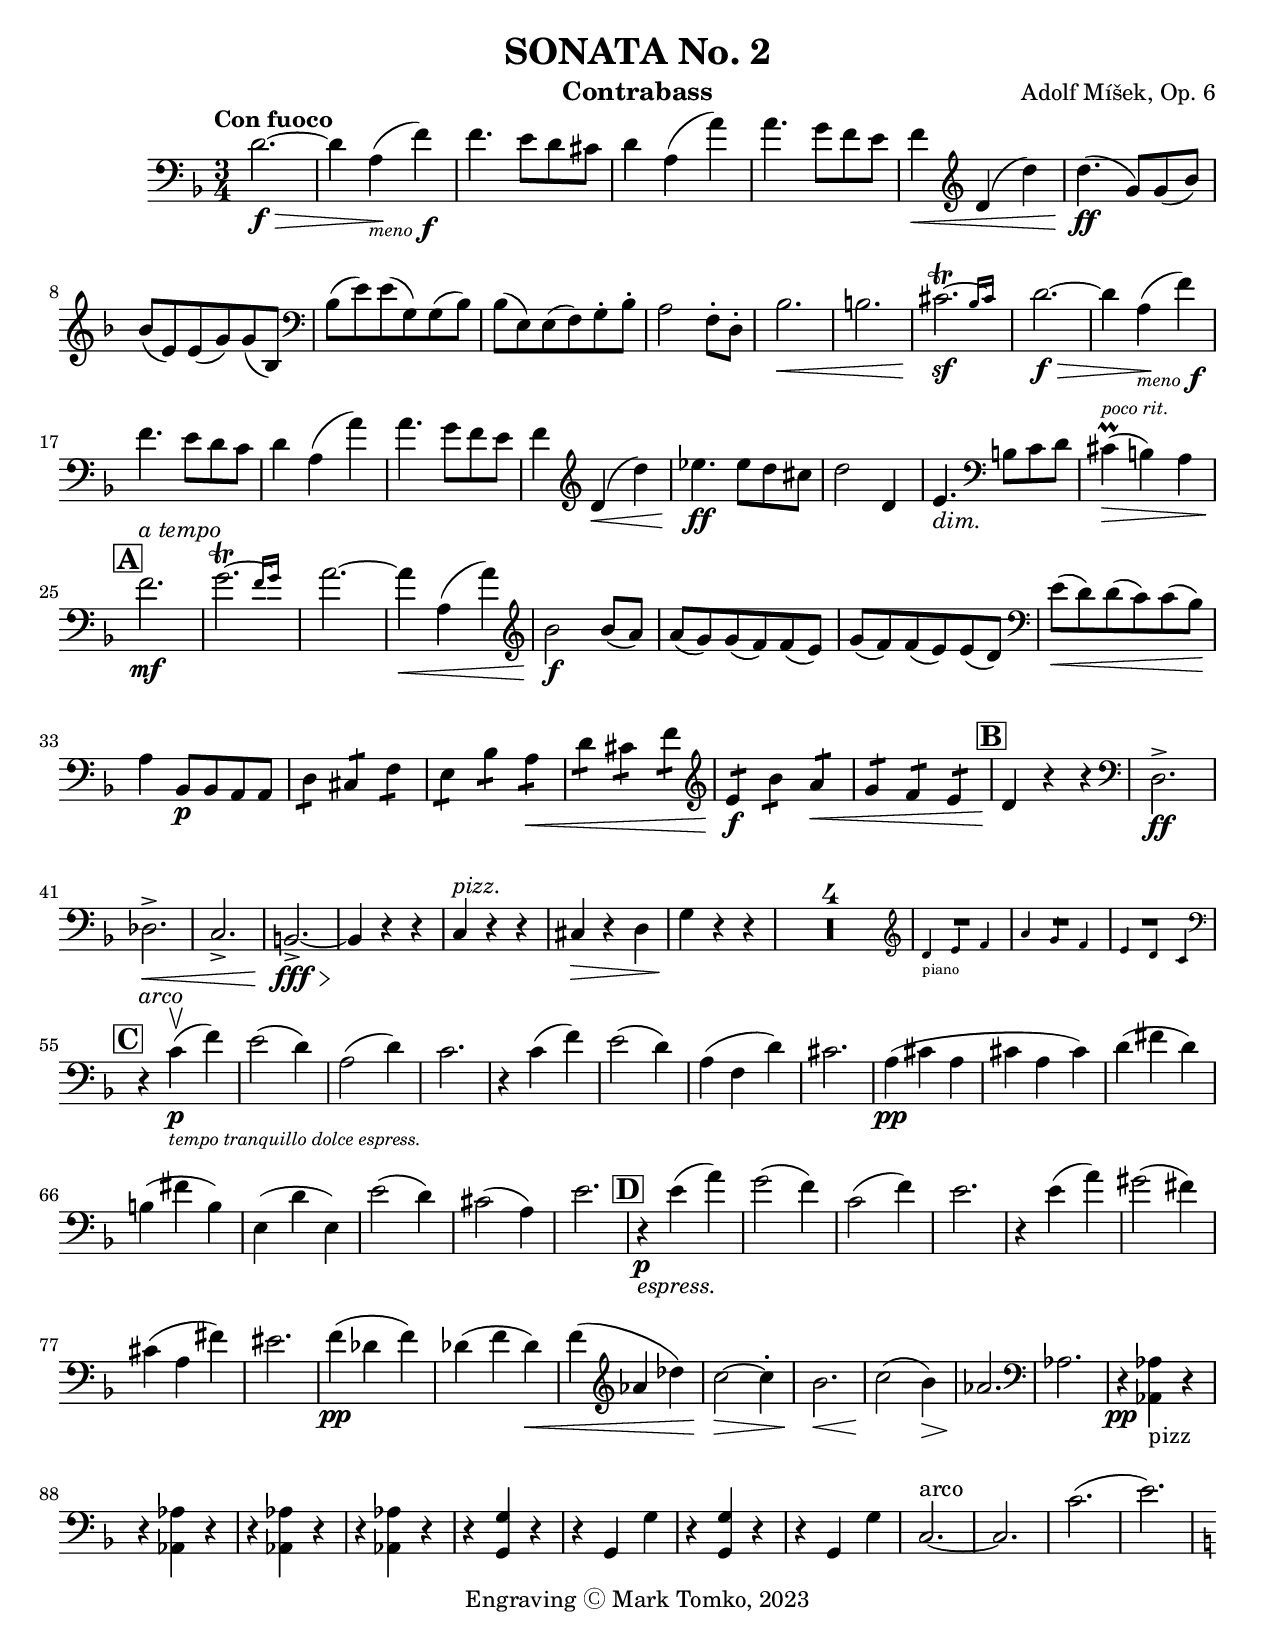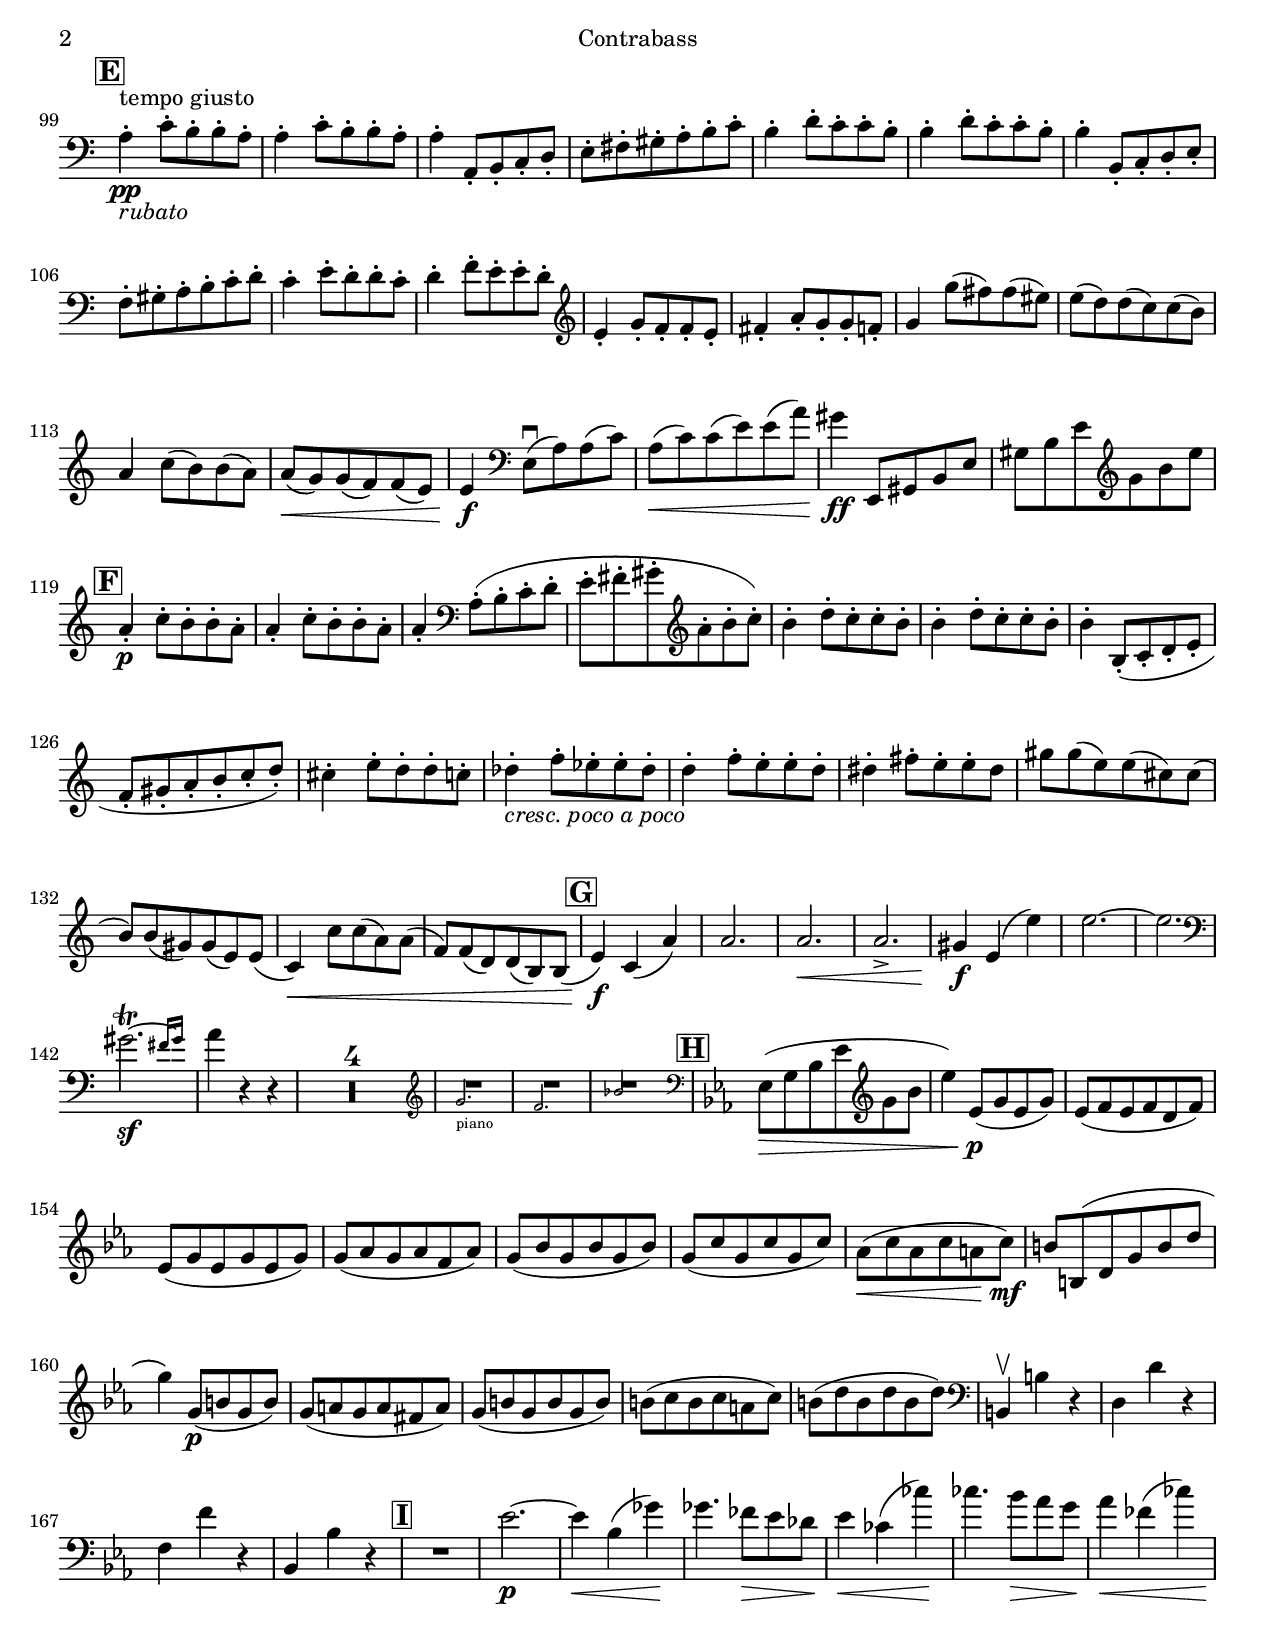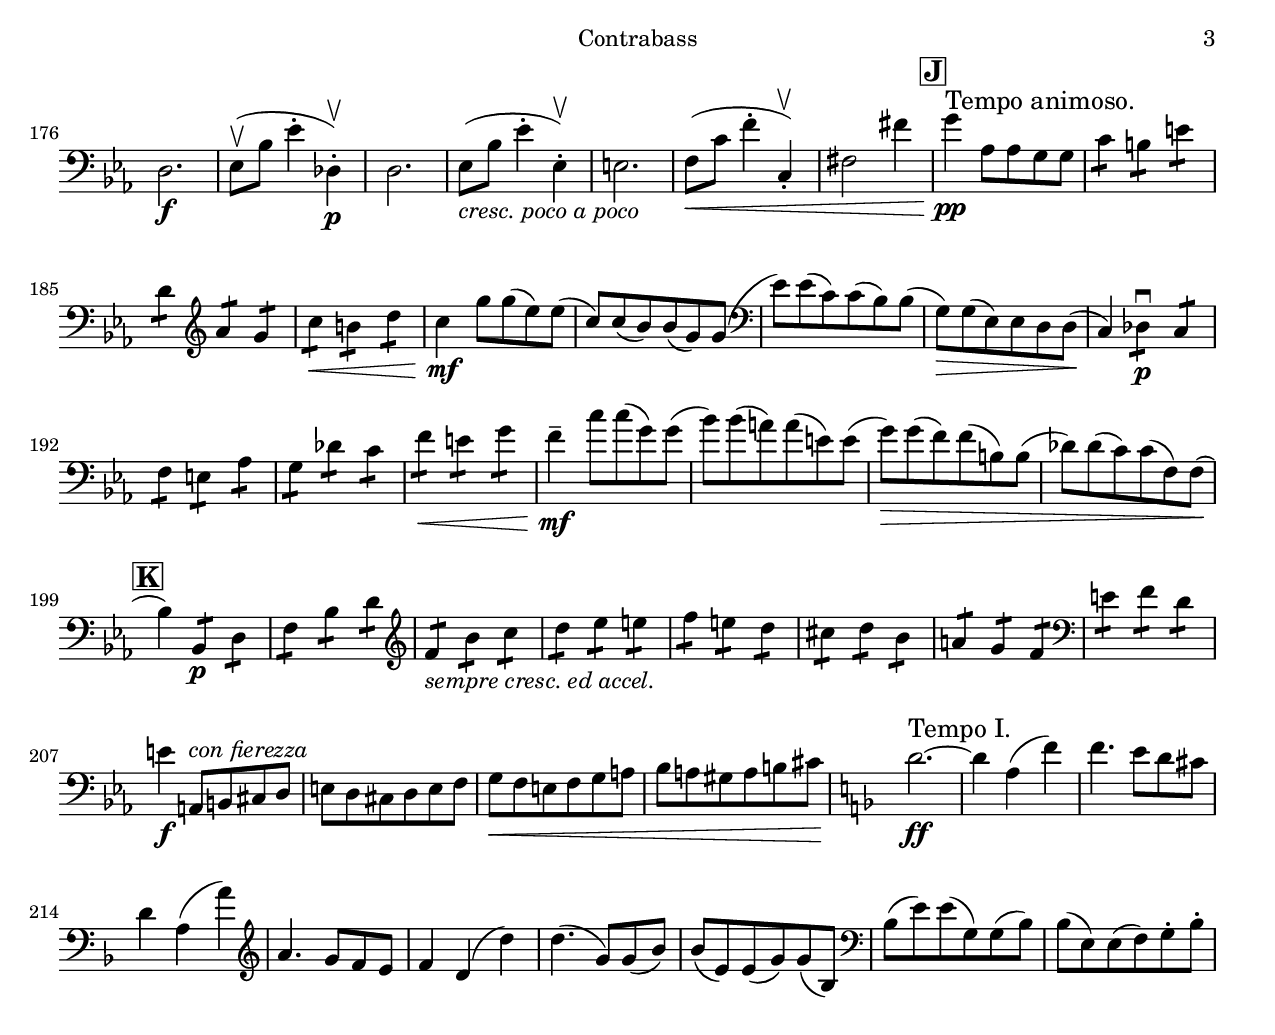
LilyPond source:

\version "2.24.3"

menoF = \markup { \tiny \italic meno \dynamic f }

\header {
  title = "SONATA No. 2"
  composer = "Adolf Míšek, Op. 6"
  instrument = "Contrabass"
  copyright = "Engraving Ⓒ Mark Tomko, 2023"
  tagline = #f
}

\paper {
  #(set-paper-size "letter")
}

\book {
  \score {
    \new Staff {
      \new Voice {
        \relative {
          \set Score.rehearsalMarkFormatter = #format-mark-box-alphabet
          \clef bass
          \time 3/4
          \key d \minor
          \tempo "Con fuoco"

          | d'2.~ \f\>
          | d4 a4_\menoF\! (f'4)
          | f4. e8 d8 cis8
          | d4 a4 (a'4)
          | a4. g8 f8 e8
          | f4\< \clef treble d4 (d'4)
          | d4.\ff (g,8) g8 (bes8) \break
          | bes8 (e,8) e8 (g8) g8 (bes,8)
          | \clef bass bes8 (e8) e8 (g,8) g8 (bes8)
          | bes8 (e,8) e8 (f8) g8-. bes8-.
          | a2 f8-. d8-.
          | bes'2.\<
          | b2.
          | \afterGrace cis2.~\trill\sf{ bes16 [cis] }
          | d2.~\f\>
          | d4 a4_\menoF\! (f'4) \break
          | f4. e8 d8 c8
          | d4 a4 (a'4)
          | a4. g8 f8 e8
          | f4 \clef treble d4\< (d'4)
          | ees4.\ff ees8 d8 cis8
          | d2 d,4
          | e4._\markup {\italic dim. } \clef bass b8 c8 d8
          | cis4^\markup{ \italic \tiny "poco rit." }\prall\> (b4) a4 \break
          | \mark \default f'2.\mf^\markup { \italic "a tempo" }
          | \afterGrace g2.~\trill { f16 [g] }
          | a2.~
          | a4\< a,4 (a'4)
          | \clef treble bes2\f bes8 (a8)
          | a8 (g8) g8 (f8) f8 (e8)
          | g8 (f8) f8 (e8) e8 (d8)
          | \clef bass e8\< (d8) d8 (c8) c8 (bes8)\! \break
          | a4 bes,8\p bes8 a8 a8
          | \repeat tremolo 2 d8 \repeat tremolo 2 cis8 \repeat tremolo 2 f8
          | \repeat tremolo 2 e8 \repeat tremolo 2 bes'8 \repeat tremolo 2 a8\<
          | \repeat tremolo 2 d8 \repeat tremolo 2 cis8 \repeat tremolo 2 f8
          | \clef treble \repeat tremolo 2 e8\f \repeat tremolo 2 bes'8 \repeat tremolo 2 a8\<
          | \repeat tremolo 2 g8 \repeat tremolo 2 f8 \repeat tremolo 2 e8
          | \mark \default d4\! r4 r4
          | \clef bass d,2.->\ff \break
          | des2.->\<
          | c2.->
          | b2.~->\fff\>
          | b4\! r4 r4
          | c4^\markup { \italic pizz. } r4 r4
          | cis4\> r4 d4
          | g4\! r4 r4
          | \compressMMRests{ R2.*4 }
          |
          <<
            \new CueVoice {
              \cueClef "treble" \stemUp d'4_"piano" e f
            }
            { R2. }
          >>
          | <<
            \new CueVoice {
              \stemUp a4 g f
            }
            { R2. }
          >>
          | <<
            \new CueVoice {
              \stemUp e4 d c \cueClefUnset
            }
            { R2. }
          >> \break
          | \mark \default r4^\markup { \italic arco } c4\p_\markup{ \tiny \italic "tempo tranquillo dolce espress."  }-\upbow (f)
          | e2 (d4)
          | a2 (d4)
          | c2.
          | r4 c (f)
          | e2 (d4)
          | a (f d')
          | cis2.
          | a4 \pp (cis a
          | cis a cis)
          | d (fis d) \break
          | b (fis' b,)
          | e, (d' e,)
          | e'2 (d4)
          | cis2 (a4)
          | e'2.
          | \mark \default r4\p_\markup{ \italic espress. } e4 (a)
          | g2 (f4)
          | c2 (f4)
          | e2.
          | r4 e (a)
          | gis2 (fis4) \break
          | cis (a fis')
          | eis2.
          | f4\pp (des f)
          | des (f des)\<
          | f (\clef treble aes des)
          | c2\>~c4-.
          | bes2.\<
          | c2\! (bes4)\>
          | aes2.\!
          | \clef bass aes,
          | r4\pp <<aes aes,_pizz>> r \break
          | r <<aes' aes,>> r
          | r <<aes' aes,>> r
          | r <<aes' aes,>> r
          | r <<g' g,>> r
          | r g g'
          | r <<g, g'>> r
          | r g, g'
          | c,2.~^arco
          | c2.
          | c'2. (
          | e2.) \pageBreak
          | \mark \default \key c \major a,4-.\pp_\markup{ \italic rubato }^\markup { "tempo giusto" } c8-. b-. b-. a-.
          | a4-. c8-. b-. b-. a-.
          | a4-. a,8-. b-. c-. d-.
          | e-. fis-. gis-. a-. b-. c-.
          | b4-. d8-. c-. c-. b-.
          | b4-. d8-. c-. c-. b-.
          | b4-. b,8-. c-. d-. e-. \break
          | f-. gis-. a-. b-. c-. d-.
          | c4-. e8-. d-. d-. c-.
          | d4-. f8-. e-. e-. d-.
          | \clef treble e4-. g8-. f-. f-. e-.
          | fis4-. a8-. g-. g-. f-.
          | g4 g'8 (fis) fis (eis)
          | e8 (d) d (c) c (b) \break
          | a4 c8 (b) b (a)
          | a8\< (g) g (f) f (e)
          | e4\f \clef bass e,8\downbow (a) a (c)
          | a8\< (c) c (e) e (a)
          | gis4\ff e,,8 gis b e
          | gis8 b e \clef treble g b e \break
          | \mark \default a,4-.\p c8-. b-. b-. a-.
          | a4-. c8-. b-. b-. a-.
          | a4-. \clef bass  a,8-. (b-. c-. d-.
          | e8-. fis-. gis-. \clef treble a-. b-. c-.)
          | b4-. d8-. c-. c-. b-.
          | b4-. d8-. c-. c-. b-.
          | b4-. b,8-. (c-. d-. e-. \break
          | f8-. gis-. a-. b-. c-. d-.)
          | cis4-. e8-. d-. d-. c-.
          | des4-._\markup { \italic "cresc. poco a poco"} f8-. ees-. ees-. des-.
          | d4-. f8-. e-. e-. d-.
          | dis4-. fis8-. e-. e-. dis
          | gis8 gis (e) e (cis) cis ( \break
          | b8) b (gis) gis (e) e (
          | c4)\< c'8 c (a) a (
          | f8) f (d) d (b) b (
          | \mark \default e4\f) c (a')
          | a2.
          | a2.\<
          | a2.\accent
          | gis4\f e (e')
          | e2.~
          | e2. \break
          | \clef bass \afterGrace gis,2.~\trill\sf{ fis16 [gis] }
          | a4 r r
          | \compressMMRests{ R2.*4 }
          |
          <<
            \new CueVoice {
              \cueClef "treble" \stemUp g2._"piano"
            }
            { R2. }
          >>
          |
          <<
            \new CueVoice {
              \stemUp f2.
            }
            { R2. }
          >>
          |
          <<
            \new CueVoice {
              \stemUp bes2. \cueClefUnset
            }
            { R2. }
          >>
          | \mark \default \key ees \major ees,,8\> (g bes ees \clef treble g bes
          | ees4) ees,8\p (g ees g)
          | ees8 (f ees f d f) \break
          | ees8 (g ees g ees g)
          | g8 (aes g aes f aes)
          | g8 (bes g bes g bes)
          | g8 (c g c g c)
          | aes8\< (c aes c a c\mf)
          | b8 b, (d g b d \break
          | g4) g,8\p (b g b)
          | g8 (a g a fis a)
          | g8 (b g b g b)
          | b8 (c b c a c)
          | b8 (d b d b d)
          | \clef bass b,,4\upbow b' r
          | d,4 d' r \break
          | f,4 f' r
          | bes,,4 bes' r
          | \mark \default R2.
          | ees2.\p~
          | ees4\< bes (ges') \!
          | ges4. fes8 \> ees des \!
          | ees4\< ces (ces') \!
          | ces4. bes8 \> aes g \!
          | aes4 \< fes (ces') \pageBreak
          | d,,2.\f
          | ees8\upbow (bes' ees4-. des,-.\upbow\p)
          | d2.
          | ees8_\markup { \italic "cresc. poco a poco"} (bes' ees4-. ees,-.\upbow)
          | e2.
          | f8\< (c' f4-. c,-.\upbow)
          | fis2 fis'4
          | \mark \default g4^\markup{ \large "Tempo animoso." }\pp aes,8 aes g g
          | \repeat tremolo 2 c8 \repeat tremolo 2 b8 \repeat tremolo 2 e8 \break
          | \repeat tremolo 2 d8 \clef treble \repeat tremolo 2 aes'8 \repeat tremolo 2 g8 
          | \repeat tremolo 2 c8\< \repeat tremolo 2 b \repeat tremolo2 d
          | c4\mf g'8 g (ees) ees (
          | c8) c (bes) bes (g) g (
          | \clef bass ees8) ees (c) c (bes) bes (
          | g8)\> g (ees) ees d d ( \!
          | c4) \repeat tremolo 2 des8\downbow\p \repeat tremolo 2 c8\break
          | \repeat tremolo 2 f8 \repeat tremolo 2 e8 \repeat tremolo 2 aes
          | \repeat tremolo 2 g8 \repeat tremolo 2 des'8 \repeat tremolo 2 c8
          | \repeat tremolo 2 f8\< \repeat tremolo 2 e \repeat tremolo 2 g 
          | f4\tenuto\mf c'8 c (g) g (
          | bes8) bes (a) a (e) e (
          | g8)\> g (f) f (b,) b (
          | des8) des (c) c (f,) f ( \! \break
          | \mark \default bes4) \repeat tremolo 2 bes,8\p \repeat tremolo 2 d8
          | \repeat tremolo 2 f8 \repeat tremolo 2 bes8 \repeat tremolo 2 d8
          | \clef treble \repeat tremolo 2 f8_\markup { \italic "sempre cresc. ed accel."} \repeat tremolo 2 bes8 \repeat tremolo 2 c8
          | \repeat tremolo 2 d8 \repeat tremolo 2 ees8 \repeat tremolo 2 e8
          | \repeat tremolo 2 f8 \repeat tremolo 2 e8 \repeat tremolo 2 d8
          | \repeat tremolo 2 cis8 \repeat tremolo 2 d8 \repeat tremolo 2 bes
          | \repeat tremolo 2 a8 \repeat tremolo 2 g8 \repeat tremolo 2 f8
          | \clef bass \repeat tremolo 2 e8 \repeat tremolo 2 f8 \repeat tremolo 2 d8 \break
          | e4\f a,,8^\markup { \italic "con fierezza" } b cis d
          | e8 d cis d e f
          | g8\< f e f g a
          | bes8 a gis a b cis
          | \key d \minor d2.\ff^\markup{ \large "Tempo I." }~
          | d4 a (f')
          | f4. e8 d cis \break
          | d4 a (a')
          | \clef treble a4. g8 f e 
          | f4 d (d')
          | d4. (g,8) g (bes)
          | bes8 (e,) e (g) g (bes,)
          | \clef bass bes8 (e) e (g,) g (bes)
          | bes8 (e,) e (f) g-. bes-. \break
        }
      }
    }
  }
}


